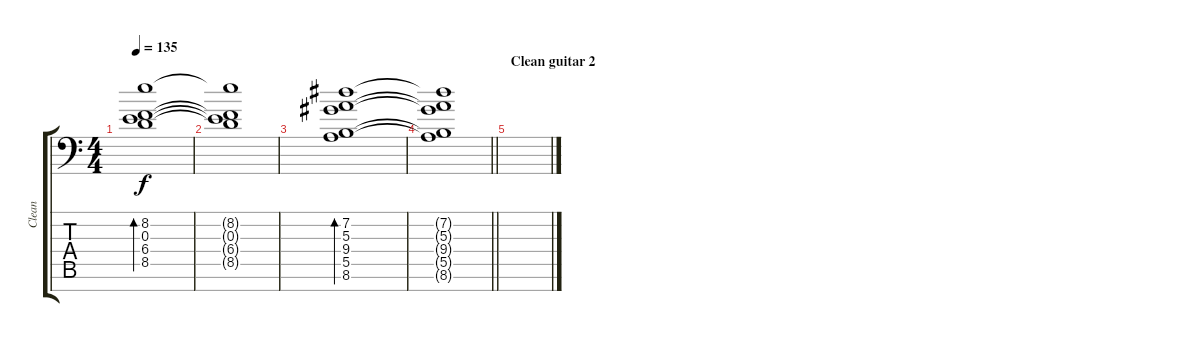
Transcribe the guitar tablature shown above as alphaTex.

\track ("Clean" "Clean") {instrument electricguitarjazz}
\staff {score tabs}
\tuning (Db4 Ab3 E3 B2 Gb2 Db2 Ab1) {hide}
\ts (4 4)
\tempo 135
\clef f4
\ks c
(8.2 0.3 6.4 8.5).1{bd 480 dy f} |
(8.2{t} 0.3{t} 6.4{t} 8.5{t}).1 |
(7.2 5.3 9.4 5.5 8.6).1{bd 480} |
\barLineRight lightlight
(7.2{t} 5.3{t} 9.4{t} 5.5{t} 8.6{t}).1 |
\section ("" "Clean guitar 2")
